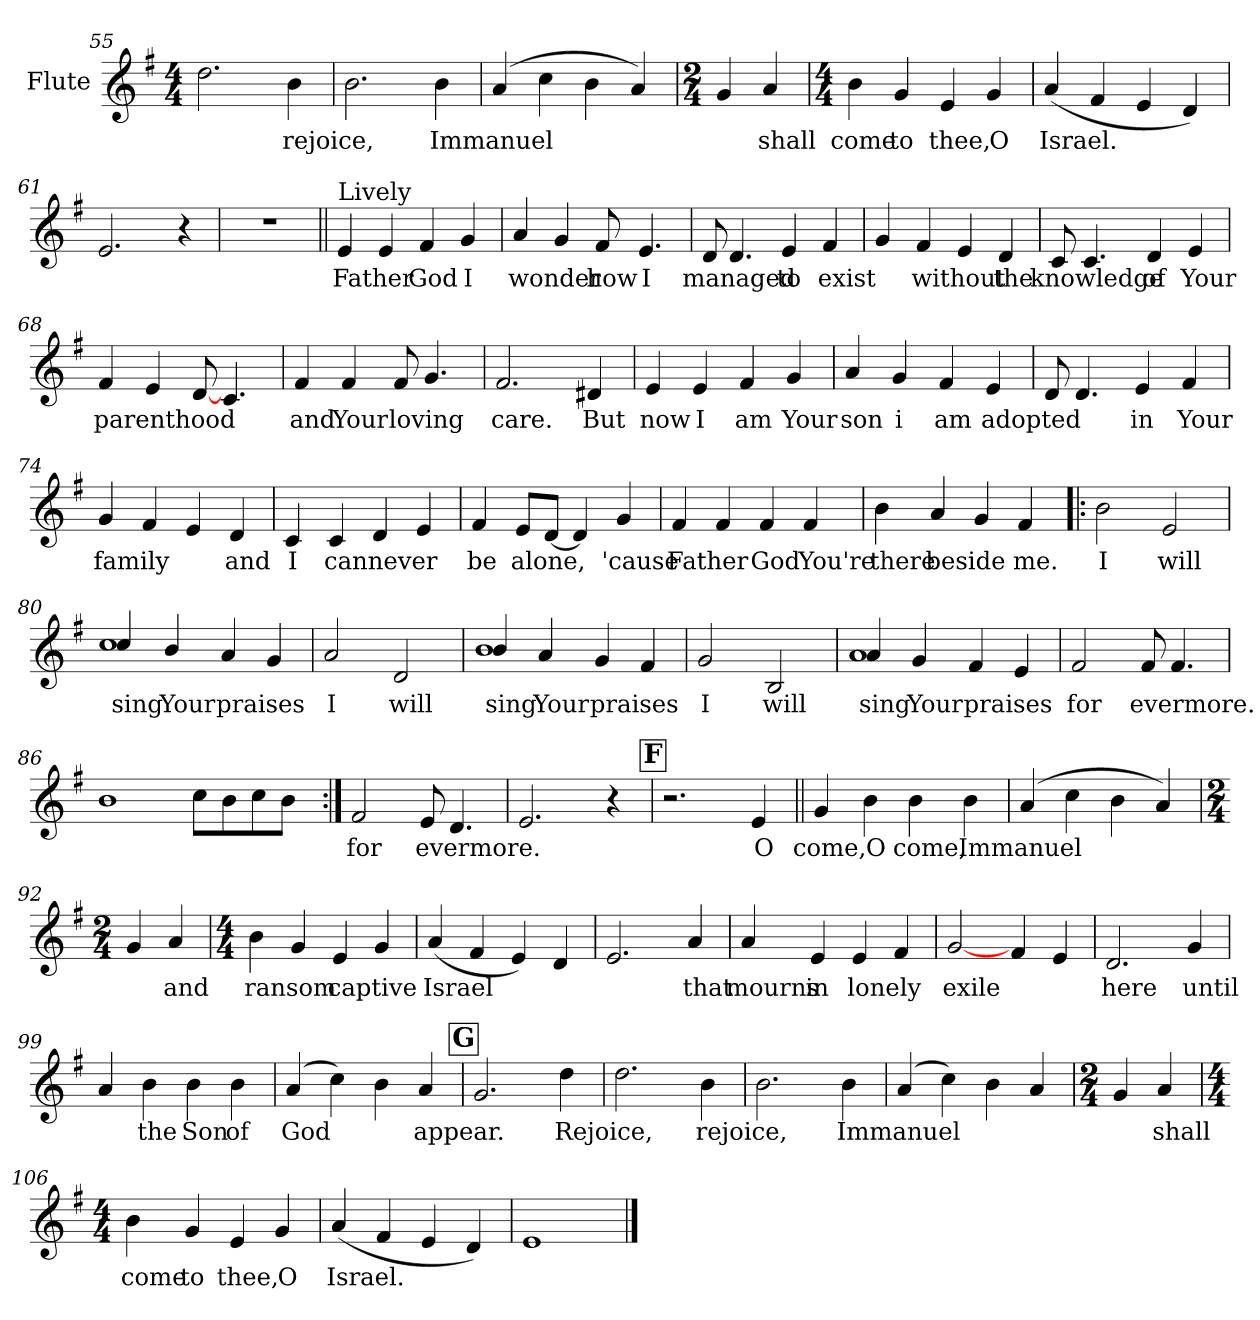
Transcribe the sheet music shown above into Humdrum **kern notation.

**kern	**text
*part1	*part1
*staff1	*staff1
*I"Flute	*
*I'Fl	*
*clefG2	*
*k[f#]	*
*e:	*
*M4/4	*
=55	=55
2.dd\	.
!	!LO:LY:b
4b\	rejoice,
=56	=56
2.b\	.
!	!LO:LY:b
4b\	Immanuel
=57	=57
(>4a/	.
4cc\	.
4b\	.
4a/)	.
=58	=58
*M2/4	*
4g/	.
!	!LO:LY:b
4a/	shall
=59	=59
*M4/4	*
!	!LO:LY:b
4b\	come
!	!LO:LY:b
4g/	to
!	!LO:LY:b
4e/	thee,
!	!LO:LY:b
4g/	O
!!LO:LB:g=z
=60	=60
!	!LO:LY:b
(<4a/	Israel.
4f#/	.
4e/	.
4d/)	.
=61	=61
2.e/	.
4r	.
=62	=62
1r	.
=63||	=63||
!!LO:REH:place=s1:a:B:t=E
!LO:TX:a:t=Lively	!
!	!LO:LY:b
4e/	Father
4e/	.
!	!LO:LY:b
4f#/	God
!	!LO:LY:b
4g/	I
=64	=64
!	!LO:LY:b
4a/	wonder
4g/	.
!	!LO:LY:b
8f#/	how
!	!LO:LY:b
4.e/	I
=65	=65
!	!LO:LY:b
8d/	managed
4.d/	.
!	!LO:LY:b
4e/	to
!	!LO:LY:b
4f#/	exist
!!LO:LB:g=z
=66	=66
4g/	.
!	!LO:LY:b
4f#/	without
4e/	.
!	!LO:LY:b
4d/	the
=67	=67
!	!LO:LY:b
8c/	knowledge
4.c/	.
!	!LO:LY:b
4d/	of
!	!LO:LY:b
4e/	Your
=68	=68
!	!LO:LY:b
4f#/	parenthood
4e/	.
[8d/	.
4.c/	.
=69	=69
!	!LO:LY:b
4f#/	and
!	!LO:LY:b
4f#/	Your
!	!LO:LY:b
8f#/	loving
4.g/	.
!!LO:LB:g=z
=70	=70
!	!LO:LY:b
2.f#/	care.
!	!LO:LY:b
4d#X/	But
=71	=71
!	!LO:LY:b
4e/	now
!	!LO:LY:b
4e/	I
!	!LO:LY:b
4f#/	am
!	!LO:LY:b
4g/	Your
=72	=72
!	!LO:LY:b
4a/	son
!	!LO:LY:b
4g/	i
!	!LO:LY:b
4f#/	am
!	!LO:LY:b
4e/	adopted
=73	=73
8d/	.
4.d/	.
!	!LO:LY:b
4e/	in
!	!LO:LY:b
4f#/	Your
!!LO:LB:g=z
=74	=74
!	!LO:LY:b
4g/	family
4f#/	.
4e/	.
!	!LO:LY:b
4d/	and
=75	=75
!	!LO:LY:b
4c/	I
!	!LO:LY:b
4c/	can
!	!LO:LY:b
4d/	never
4e/	.
=76	=76
!	!LO:LY:b
4f#/	be
!	!LO:LY:b
8e/L	alone,
[8d/J	.
4d/]	.
!	!LO:LY:b
4g/	'cause
=77	=77
!	!LO:LY:b
4f#/	Father
4f#/	.
!	!LO:LY:b
4f#/	God
!	!LO:LY:b
4f#/	You're
=78	=78
!	!LO:LY:b
4b\	there
!	!LO:LY:b
4a/	beside
4g/	.
!	!LO:LY:b
4f#/	me.
!!LO:LB:g=z
=79!|:	=79!|:
!	!LO:LY:b
2b\	I
!	!LO:LY:b
2e/	will
=80	=80
!	!LO:LY:b
*^	*
4cc/	1cc	sing
!	!	!LO:LY:b
4b/	.	Your
!	!	!LO:LY:b
4a/	.	praises
4g/	.	.
*v	*v	*
=81	=81
!	!LO:LY:b
2a/	I
!	!LO:LY:b
2d/	will
=82	=82
!	!LO:LY:b
*^	*
4b/	1b	sing
!	!	!LO:LY:b
4a/	.	Your
!	!	!LO:LY:b
4g/	.	praises
4f#/	.	.
*v	*v	*
=83	=83
!	!LO:LY:b
2g/	I
!	!LO:LY:b
2B/	will
!!LO:LB:g=z
=84	=84
!	!LO:LY:b
*^	*
4a/	1a	sing
!	!	!LO:LY:b
4g/	.	Your
!	!	!LO:LY:b
4f#/	.	praises
4e/	.	.
*v	*v	*
=85	=85
!	!LO:LY:b
2f#/	for
!	!LO:LY:b
8f#/	evermore.
4.f#/	.
=86	=86
*^	*
1b	4ryy	.
.	8ryy	.
.	16ryy	.
.	8cc\L	.
.	8b\	.
.	8cc\	.
.	8b\J	.
.	16ryy	.
=87:|!	=87:|!	=87:|!
!	!	!LO:LY:b
*v	*v	*
2f#/	for
!	!LO:LY:b
8e/	evermore.
4.d/	.
=88	=88
2.e/	.
4r	.
!!LO:REH:place=s1:a:B:t=F
=89	=89
2.r	.
!	!LO:LY:b
4e/	O
!!LO:LB:g=z
=90||	=90||
!	!LO:LY:b
4g/	come,
!	!LO:LY:b
4b\	O
!	!LO:LY:b
4b\	come,
!	!LO:LY:b
4b\	Immanuel
=91	=91
(>4a/	.
4cc\	.
4b\	.
4a/)	.
=92	=92
*M2/4	*
4g/	.
!	!LO:LY:b
4a/	and
=93	=93
*M4/4	*
!	!LO:LY:b
4b\	ransom
4g/	.
!	!LO:LY:b
4e/	captive
4g/	.
=94	=94
!	!LO:LY:b
(<4a/	Israel
4f#/	.
4e/)	.
4d/	.
!!LO:LB:g=z
=95	=95
2.e/	.
!	!LO:LY:b
4a/	that
=96	=96
!	!LO:LY:b
4a/	mourns
!	!LO:LY:b
4e/	in
!	!LO:LY:b
4e/	lonely
4f#/	.
=97	=97
!	!LO:LY:b
[2g/	exile
4f#/	.
4e/	.
=98	=98
!	!LO:LY:b
2.d/	here
!	!LO:LY:b
4g/	until
=99	=99
4a/	.
!	!LO:LY:b
4b\	the
!	!LO:LY:b
4b\	Son
!	!LO:LY:b
4b\	of
!!LO:LB:g=z
=100	=100
!	!LO:LY:b
(>4a/	God
4cc\)	.
4b\	.
!	!LO:LY:b
4a/	appear.
!!LO:REH:place=s1:a:B:t=G
=101	=101
2.g/	.
!	!LO:LY:b
4dd\	Rejoice,
=102	=102
2.dd\	.
!	!LO:LY:b
4b\	rejoice,
=103	=103
2.b\	.
!	!LO:LY:b
4b\	Immanuel
=104	=104
(>4a/	.
4cc\)	.
4b\	.
4a/	.
!!LO:LB:g=z
=105	=105
*M2/4	*
4g/	.
!	!LO:LY:b
4a/	shall
=106	=106
*M4/4	*
!	!LO:LY:b
4b\	come
!	!LO:LY:b
4g/	to
!	!LO:LY:b
4e/	thee,
!	!LO:LY:b
4g/	O
=107	=107
!	!LO:LY:b
(<4a/	Israel.
4f#/	.
4e/	.
4d/)	.
=108	=108
1e	.
==	==
*-	*-
